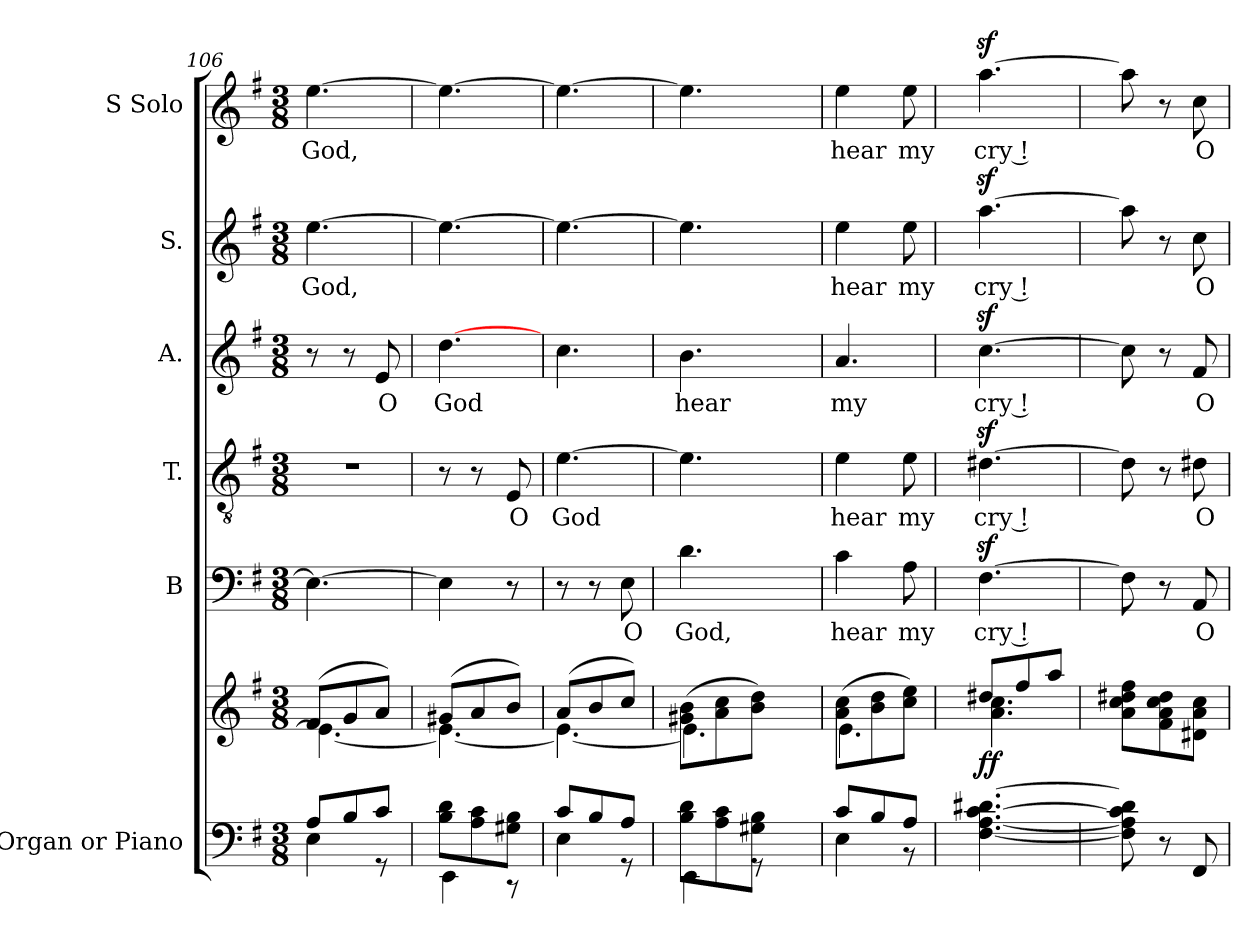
**kern	**kern	**dynam	**kern	**text	**kern	**text	**kern	**text	**kern	**text	**kern	**text
*part6	*part6	*part6	*part5	*part5	*part4	*part4	*part3	*part3	*part2	*part2	*part1	*part1
*staff7	*staff6	*staff6/7	*staff5	*staff5	*staff4	*staff4	*staff3	*staff3	*staff2	*staff2	*staff1	*staff1
*I"Organ or  Piano	*	*	*I"B	*	*I"T.	*	*I"A.	*	*I"S.	*	*I"S    Solo	*
*	*	*	*I'B.	*	*I'T.	*	*I'A.	*	*I'S.	*	*I'S.	*
*clefF4	*clefG2	*	*clefF4	*	*clefGv2	*	*clefG2	*	*clefG2	*	*clefG2	*
*	*	*	*	*	*ITrd7c12	*	*	*	*	*	*	*
*k[f#]	*k[f#]	*	*k[f#]	*	*k[f#]	*	*k[f#]	*	*k[f#]	*	*k[f#]	*
*G:	*G:	*	*G:	*	*G:	*	*G:	*	*G:	*	*G:	*
*M3/8	*M3/8	*	*M3/8	*	*M3/8	*	*M3/8	*	*M3/8	*	*M3/8	*
=106	=106	=106	=106	=106	=106	=106	=106	=106	=106	=106	=106	=106
*^	*^	*	*	*	*	*	*	*	*	*	*	*
!	!	!	!	!	!	!	!LO:N:vis=1	!	!	!	!	!	!	!
!	!	!	!	!	!	!	!	!	!	!	!	!LO:LY:b:color=#000000	!	!
!	!	!	!	!	!	!	!	!	!	!	!	!	!	!LO:LY:b:color=#000000
8Ai/L	4Ei\	(8f#i/L	4.ei\_	.	4.Ei\_	.	4.r	.	8r	.	[4.eei\	God,	[4.eei\	God,
8Bi/	.	8gi/	.	.	.	.	.	.	8r	.	.	.	.	.
!	!	!	!	!	!	!	!	!	!	!LO:LY:b:color=#000000	!	!	!	!
8ci/J	8r	8ai/J)	.	.	.	.	.	.	8ei/	O	.	.	.	.
=107	=107	=107	=107	=107	=107	=107	=107	=107	=107	=107	=107	=107	=107	=107
!	!	!	!	!	!	!	!	!	!	!LO:LY:b:color=#000000	!	!	!	!
8Bi\ 8di\L	4EEi\	(8g#Xi/L	4.ei\_	.	4Ei\]	.	8r	.	[4.ddi\	God	4.eei\_	.	4.eei\_	.
8Ai\ 8ci\	.	8ai/	.	.	.	.	8r	.	.	.	.	.	.	.
!	!	!	!	!	!	!	!	!LO:LY:b:color=#000000	!	!	!	!	!	!
8G#Xi\ 8Bi\J	8r	8bi/J)	.	.	8r	.	8EEi/	O	.	.	.	.	.	.
!!LO:PB:g=z
=108	=108	=108	=108	=108	=108	=108	=108	=108	=108	=108	=108	=108	=108	=108
!	!	!	!	!	!	!	!	!LO:LY:b:color=#000000	!	!	!	!	!	!
8ci/L	4Ei\	(8ai/L	4.ei\_	.	8r	.	[4.Ei\	God	4.cci\	.	4.eei\_	.	4.eei\_	.
8Bi/	.	8bi/	.	.	8r	.	.	.	.	.	.	.	.	.
!	!	!	!	!	!	!LO:LY:b:color=#000000	!	!	!	!	!	!	!	!
8Ai/J	8r	8cci/J)	.	.	8Ei\	O	.	.	.	.	.	.	.	.
=109	=109	=109	=109	=109	=109	=109	=109	=109	=109	=109	=109	=109	=109	=109
!	!	!	!	!	!	!LO:LY:b:color=#000000	!	!	!	!	!	!	!	!
!	!	!	!	!	!	!	!	!	!	!LO:LY:b:color=#000000	!	!	!	!
8Bi\ 8di\L	4EEi\	(8g#Xi\ 8bi\L	4.ei\]	.	4.di\	God,	4.Ei\]	.	4.bi\	hear	4.eei\]	.	4.eei\]	.
8Ai\ 8ci\	.	8ai\ 8cci\	.	.	.	.	.	.	.	.	.	.	.	.
8G#Xi\ 8Bi\J	8r	8bi\ 8ddi\J)	.	.	.	.	.	.	.	.	.	.	.	.
=110	=110	=110	=110	=110	=110	=110	=110	=110	=110	=110	=110	=110	=110	=110
!	!	!	!	!	!	!LO:LY:b:color=#000000	!	!	!	!	!	!	!	!
!	!	!	!	!	!	!	!	!LO:LY:b:color=#000000	!	!	!	!	!	!
!	!	!	!	!	!	!	!	!	!	!LO:LY:b:color=#000000	!	!	!	!
!	!	!	!	!	!	!	!	!	!	!	!	!LO:LY:b:color=#000000	!	!
!	!	!	!	!	!	!	!	!	!	!	!	!	!	!LO:LY:b:color=#000000
8ci/L	4Ei\	(8ai\ 8cci\L	4.ei\	.	4ci\	hear	4Ei\	hear	4.ai/	my	4eei\	hear	4eei\	hear
8Bi/	.	8bi\ 8ddi\	.	.	.	.	.	.	.	.	.	.	.	.
!	!	!	!	!	!	!LO:LY:b:color=#000000	!	!	!	!	!	!	!	!
!	!	!	!	!	!	!	!	!LO:LY:b:color=#000000	!	!	!	!	!	!
!	!	!	!	!	!	!	!	!	!	!	!	!LO:LY:b:color=#000000	!	!
!	!	!	!	!	!	!	!	!	!	!	!	!	!	!LO:LY:b:color=#000000
8Ai/J	8r	8cci\ 8eei\J)	.	.	8Ai\	my	8Ei\	my	.	.	8eei\	my	8eei\	my
*v	*v	*	*	*	*	*	*	*	*	*	*	*	*	*
=111	=111	=111	=111	=111	=111	=111	=111	=111	=111	=111	=111	=111	=111
*^	*	*	*	*	*	*	*	*	*	*	*	*	*
!	!	!	!	!	!	!LO:LY:b:color=#000000	!	!	!	!	!	!	!	!
*v	*v	*	*	*	*	*	*	*	*	*	*	*	*	*
*^	*	*	*	*	*	*	*	*	*	*	*	*	*
!	!	!	!	!	!	!	!	!LO:LY:b:color=#000000	!	!	!	!	!	!
*v	*v	*	*	*	*	*	*	*	*	*	*	*	*	*
*^	*	*	*	*	*	*	*	*	*	*	*	*	*
!	!	!	!	!	!	!	!	!	!	!LO:LY:b:color=#000000	!	!	!	!
*v	*v	*	*	*	*	*	*	*	*	*	*	*	*	*
*^	*	*	*	*	*	*	*	*	*	*	*	*	*
!	!	!	!	!	!	!	!	!	!	!	!	!LO:LY:b:color=#000000	!	!
*v	*v	*	*	*	*	*	*	*	*	*	*	*	*	*
*^	*	*	*	*	*	*	*	*	*	*	*	*	*
!	!	!	!	!	!	!	!	!	!	!	!	!	!	!LO:LY:b:color=#000000
*v	*v	*	*	*	*	*	*	*	*	*	*	*	*	*
[4.F#i\ [4.Ai [4.ci [4.d#Xi	8dd#Xi/L	4.ai\ 4.cci	ff	[4.F#zi\	cry !	[4.D#Xzi\	cry !	[4.cczi\	cry !	[4.aazi\	cry !	[4.aazi\	cry !
.	8ff#i/	.	.	.	.	.	.	.	.	.	.	.	.
.	8aai/J	.	.	.	.	.	.	.	.	.	.	.	.
*	*v	*v	*	*	*	*	*	*	*	*	*	*	*
=112	=112	=112	=112	=112	=112	=112	=112	=112	=112	=112	=112	=112
8F#i\] 8Ai] 8ci] 8d#i]	8ai\ 8cci\ 8dd#Xi\ 8ff#i\L	.	8F#i\]	.	8D#i\]	.	8cci\]	.	8aai\]	.	8aai\]	.
8r	8f#i\ 8ai\ 8cci\ 8dd#i\	.	8r	.	8r	.	8r	.	8r	.	8r	.
!	!	!	!	!LO:LY:b:color=#000000	!	!	!	!	!	!	!	!
!	!	!	!	!	!	!LO:LY:b:color=#000000	!	!	!	!	!	!
!	!	!	!	!	!	!	!	!LO:LY:b:color=#000000	!	!	!	!
!	!	!	!	!	!	!	!	!	!	!LO:LY:b:color=#000000	!	!
!	!	!	!	!	!	!	!	!	!	!	!	!LO:LY:b:color=#000000
8FF#i/	8d#Xi\ 8ai\ 8cci\J	.	8AAi/	O	8D#Xi\	O	8f#i/	O	8cci\	O	8cci\	O
=	=	=	=	=	=	=	=	=	=	=	=	=
*-	*-	*-	*-	*-	*-	*-	*-	*-	*-	*-	*-	*-
